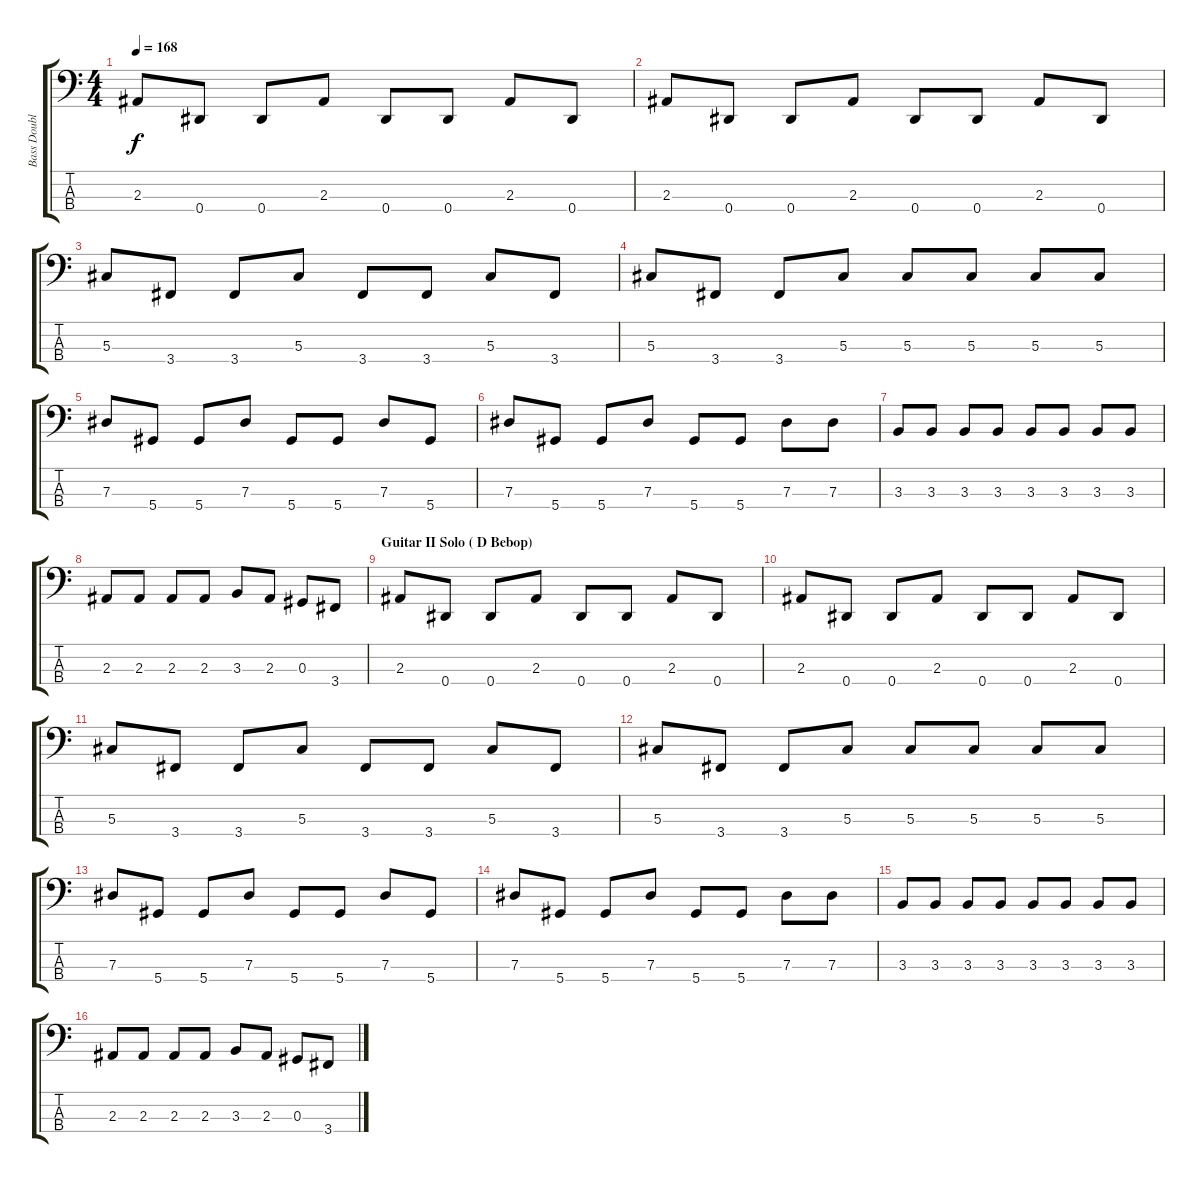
\track ("Bass Double" "Bass Doubl") {instrument electricbassfinger}
\staff {score tabs}
\tuning (Gb2 Db2 Ab1 Eb1) {hide}
\ts (4 4)
\tempo 168
\clef f4
\ks c
2.3.8{dy f} 0.4.8 0.4.8 2.3.8 0.4.8 0.4.8 2.3.8 0.4.8 |
2.3.8 0.4.8 0.4.8 2.3.8 0.4.8 0.4.8 2.3.8 0.4.8 |
5.3.8 3.4.8 3.4.8 5.3.8 3.4.8 3.4.8 5.3.8 3.4.8 |
5.3.8 3.4.8 3.4.8 5.3.8 5.3.8 5.3.8 5.3.8 5.3.8 |
7.3.8 5.4.8 5.4.8 7.3.8 5.4.8 5.4.8 7.3.8 5.4.8 |
7.3.8 5.4.8 5.4.8 7.3.8 5.4.8 5.4.8 7.3.8 7.3.8 |
3.3.8 3.3.8 3.3.8 3.3.8 3.3.8 3.3.8 3.3.8 3.3.8 |
2.3.8 2.3.8 2.3.8 2.3.8 3.3.8 2.3.8 0.3.8 3.4.8 |
\section ("" "Guitar II Solo ( D Bebop)")
2.3.8 0.4.8 0.4.8 2.3.8 0.4.8 0.4.8 2.3.8 0.4.8 |
2.3.8 0.4.8 0.4.8 2.3.8 0.4.8 0.4.8 2.3.8 0.4.8 |
5.3.8 3.4.8 3.4.8 5.3.8 3.4.8 3.4.8 5.3.8 3.4.8 |
5.3.8 3.4.8 3.4.8 5.3.8 5.3.8 5.3.8 5.3.8 5.3.8 |
7.3.8 5.4.8 5.4.8 7.3.8 5.4.8 5.4.8 7.3.8 5.4.8 |
7.3.8 5.4.8 5.4.8 7.3.8 5.4.8 5.4.8 7.3.8 7.3.8 |
3.3.8 3.3.8 3.3.8 3.3.8 3.3.8 3.3.8 3.3.8 3.3.8 |
2.3.8 2.3.8 2.3.8 2.3.8 3.3.8 2.3.8 0.3.8 3.4.8
